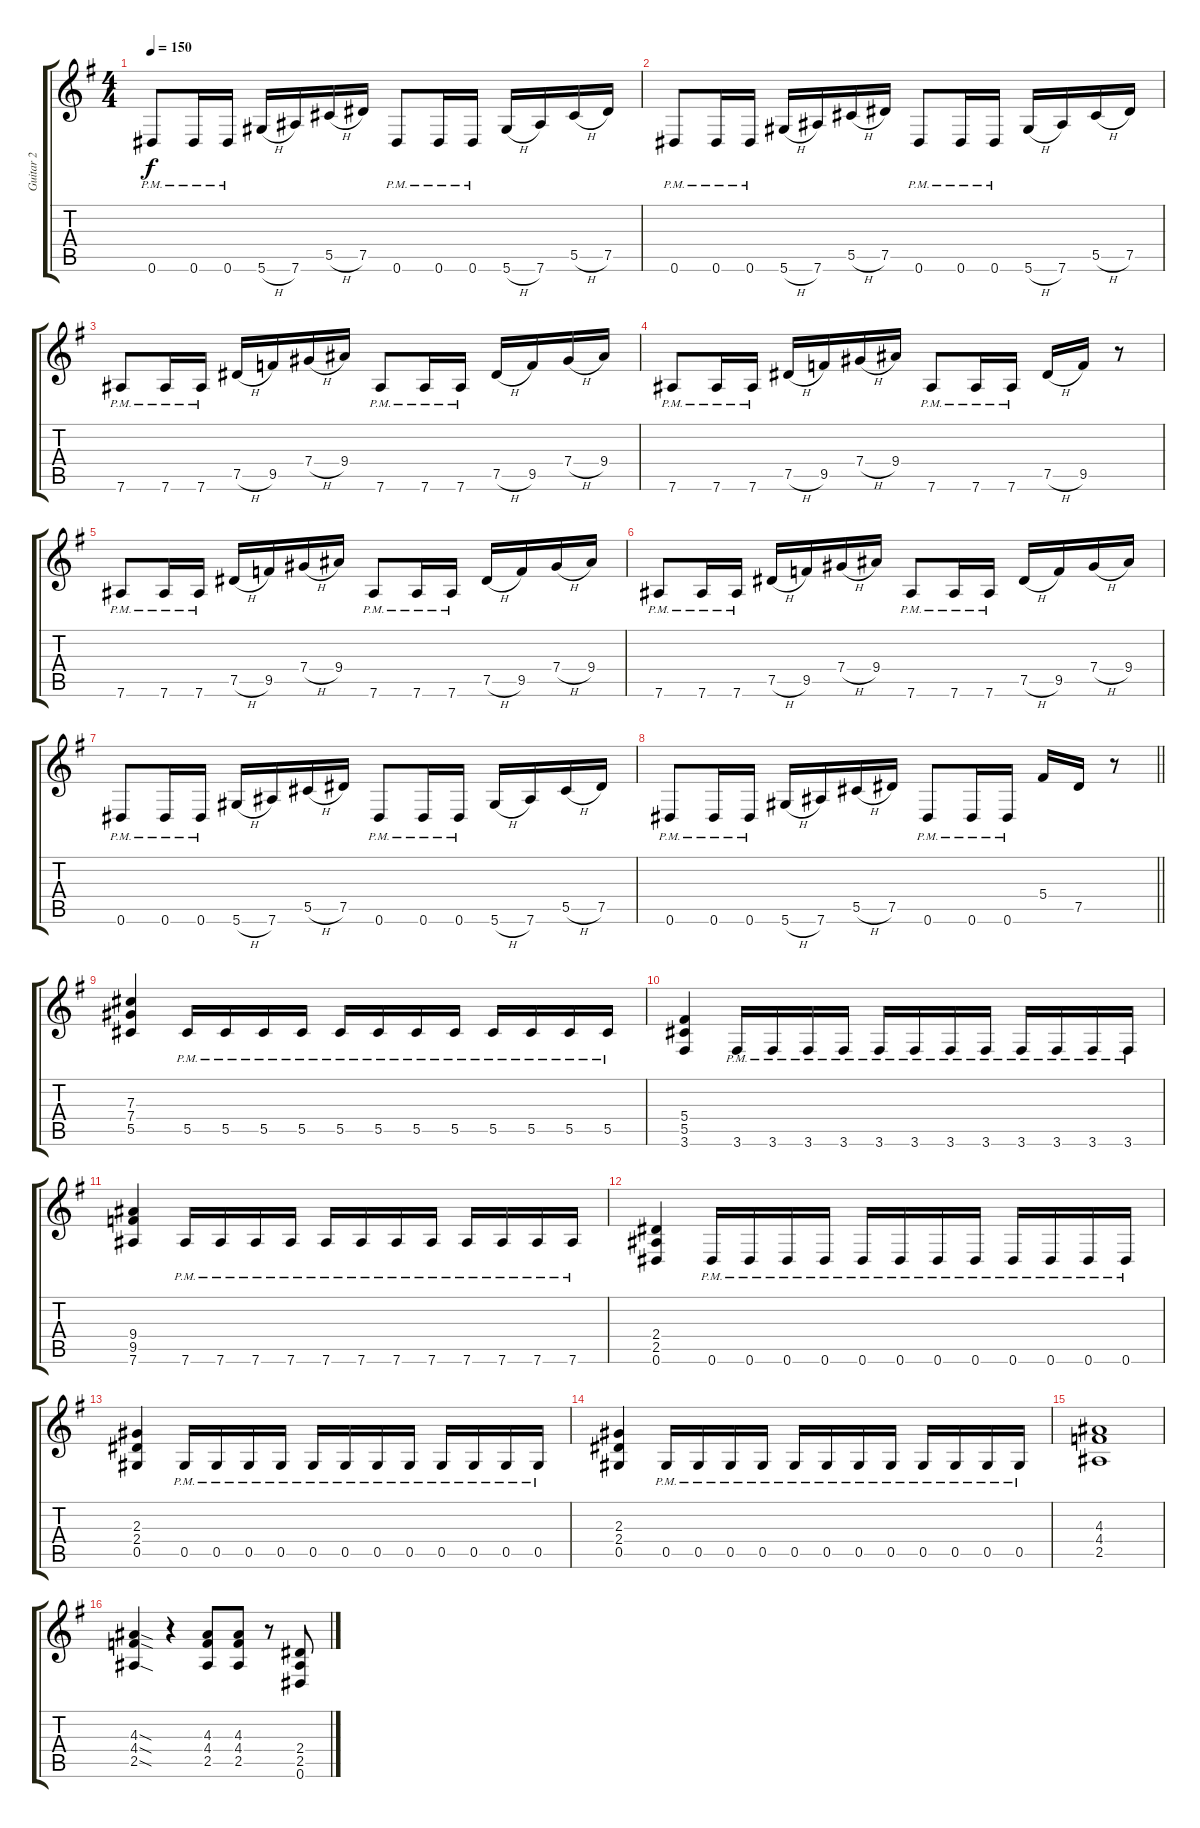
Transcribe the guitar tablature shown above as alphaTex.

\track ("Guitar 2" "Guitar 2") {instrument distortionguitar}
\staff {score tabs}
\tuning (Eb4 Bb3 Gb3 Db3 Ab2 Eb2) {hide}
\ts (4 4)
\tempo 150
\clef g2
\ks g
0.6{pm}.8{dy f} 0.6{pm}.16 0.6{pm}.16 5.6{h}.16 7.6.16 5.5{h}.16 7.5.16 0.6{pm}.8 0.6{pm}.16 0.6{pm}.16 5.6{h}.16 7.6.16 5.5{h}.16 7.5.16 |
0.6{pm}.8 0.6{pm}.16 0.6{pm}.16 5.6{h}.16 7.6.16 5.5{h}.16 7.5.16 0.6{pm}.8 0.6{pm}.16 0.6{pm}.16 5.6{h}.16 7.6.16 5.5{h}.16 7.5.16 |
7.6{pm}.8 7.6{pm}.16 7.6{pm}.16 7.5{h}.16 9.5.16 7.4{h}.16 9.4.16 7.6{pm}.8 7.6{pm}.16 7.6{pm}.16 7.5{h}.16 9.5.16 7.4{h}.16 9.4.16 |
7.6{pm}.8 7.6{pm}.16 7.6{pm}.16 7.5{h}.16 9.5.16 7.4{h}.16 9.4.16 7.6{pm}.8 7.6{pm}.16 7.6{pm}.16 7.5{h}.16 9.5.16 r.8 |
7.6{pm}.8 7.6{pm}.16 7.6{pm}.16 7.5{h}.16 9.5.16 7.4{h}.16 9.4.16 7.6{pm}.8 7.6{pm}.16 7.6{pm}.16 7.5{h}.16 9.5.16 7.4{h}.16 9.4.16 |
7.6{pm}.8 7.6{pm}.16 7.6{pm}.16 7.5{h}.16 9.5.16 7.4{h}.16 9.4.16 7.6{pm}.8 7.6{pm}.16 7.6{pm}.16 7.5{h}.16 9.5.16 7.4{h}.16 9.4.16 |
0.6{pm}.8 0.6{pm}.16 0.6{pm}.16 5.6{h}.16 7.6.16 5.5{h}.16 7.5.16 0.6{pm}.8 0.6{pm}.16 0.6{pm}.16 5.6{h}.16 7.6.16 5.5{h}.16 7.5.16 |
\barLineRight lightlight
0.6{pm}.8 0.6{pm}.16 0.6{pm}.16 5.6{h}.16 7.6.16 5.5{h}.16 7.5.16 0.6{pm}.8 0.6{pm}.16 0.6{pm}.16 5.4.16 7.5.16 r.8 |
(7.3 7.4 5.5).4 5.5{pm}.16 5.5{pm}.16 5.5{pm}.16 5.5{pm}.16 5.5{pm}.16 5.5{pm}.16 5.5{pm}.16 5.5{pm}.16 5.5{pm}.16 5.5{pm}.16 5.5{pm}.16 5.5{pm}.16 |
(5.4 5.5 3.6).4 3.6{pm}.16 3.6{pm}.16 3.6{pm}.16 3.6{pm}.16 3.6{pm}.16 3.6{pm}.16 3.6{pm}.16 3.6{pm}.16 3.6{pm}.16 3.6{pm}.16 3.6{pm}.16 3.6{pm}.16 |
(9.4 9.5 7.6).4 7.6{pm}.16 7.6{pm}.16 7.6{pm}.16 7.6{pm}.16 7.6{pm}.16 7.6{pm}.16 7.6{pm}.16 7.6{pm}.16 7.6{pm}.16 7.6{pm}.16 7.6{pm}.16 7.6{pm}.16 |
(2.4 2.5 0.6).4 0.6{pm}.16 0.6{pm}.16 0.6{pm}.16 0.6{pm}.16 0.6{pm}.16 0.6{pm}.16 0.6{pm}.16 0.6{pm}.16 0.6{pm}.16 0.6{pm}.16 0.6{pm}.16 0.6{pm}.16 |
(2.3 2.4 0.5).4 0.5{pm}.16 0.5{pm}.16 0.5{pm}.16 0.5{pm}.16 0.5{pm}.16 0.5{pm}.16 0.5{pm}.16 0.5{pm}.16 0.5{pm}.16 0.5{pm}.16 0.5{pm}.16 0.5{pm}.16 |
(2.3 2.4 0.5).4 0.5{pm}.16 0.5{pm}.16 0.5{pm}.16 0.5{pm}.16 0.5{pm}.16 0.5{pm}.16 0.5{pm}.16 0.5{pm}.16 0.5{pm}.16 0.5{pm}.16 0.5{pm}.16 0.5{pm}.16 |
(4.3 4.4 2.5).1 |
(4.3{sod} 4.4{sod} 2.5{sod}).4 r.4 (4.3 4.4 2.5).8 (4.3 4.4 2.5).8 r.8 (2.4 2.5 0.6).8
